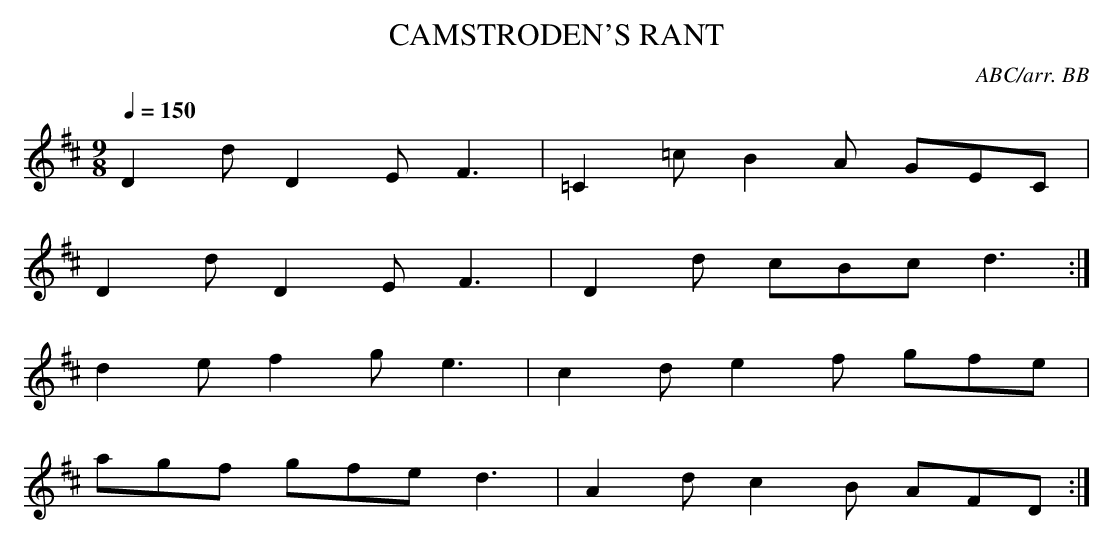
X:1
T:CAMSTRODEN'S RANT
C:ABC/arr. BB
M:9/8
L:1/8
Q:1/4=150
K:D
D2d D2E F3|=C2=c B2A GEC|
D2d D2E F3|D2d cBc d3 :|
d2e f2g e3|c2d e2f gfe|
agf gfe d3|A2d c2B AFD :|
